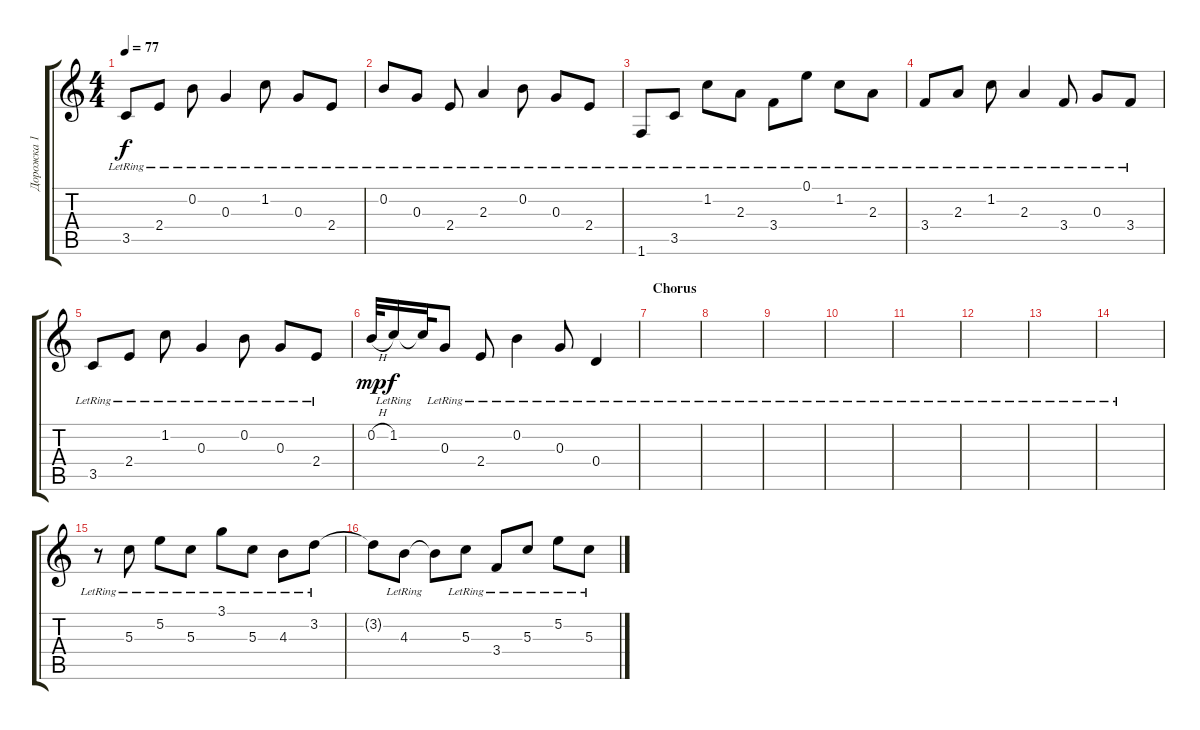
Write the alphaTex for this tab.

\track ("Дорожка 1" "Дорожка 1") {instrument electricguitarjazz}
\staff {score tabs}
\tuning (E4 B3 G3 D3 A2 E2) {hide}
\ts (4 4)
\tempo 77
\clef g2
\ks c
3.5{lr}.8{dy f} 2.4{lr}.8 0.2{lr}.8 0.3{lr}.4 1.2{lr}.8 0.3{lr}.8 2.4{lr}.8 |
0.2{lr}.8 0.3{lr}.8 2.4{lr}.8 2.3{lr}.4 0.2{lr}.8 0.3{lr}.8 2.4{lr}.8 |
1.6{lr}.8 3.5{lr}.8 1.2{lr}.8 2.3{lr}.8 3.4{lr}.8 0.1{lr}.8 1.2{lr}.8 2.3{lr}.8 |
3.4{lr}.8 2.3{lr}.8 1.2{lr}.8 2.3{lr}.4 3.4{lr}.8 0.3{lr}.8 3.4{lr}.8 |
3.5{lr}.8 2.4{lr}.8 1.2{lr}.8 0.3{lr}.4 0.2{lr}.8 0.3{lr}.8 2.4{lr}.8 |
0.2{h}.32{dy mp} 1.2{lr}.16{dy f} 1.2{t}.32 0.3{lr}.8 2.4{lr}.8 0.2{lr}.4 0.3{lr}.8 0.4{lr}.4 |
\section ("" "Chorus")
|
|
|
|
|
|
|
|
r.8 5.3{lr}.8 5.2{lr}.8 5.3{lr}.8 3.1{lr}.8 5.3{lr}.8 4.3{lr}.8 3.2{lr}.8 |
3.2{t}.8 4.3{lr}.8 4.3{t}.8 5.3{lr}.8 3.4{lr}.8 5.3{lr}.8 5.2{lr}.8 5.3{lr}.8
